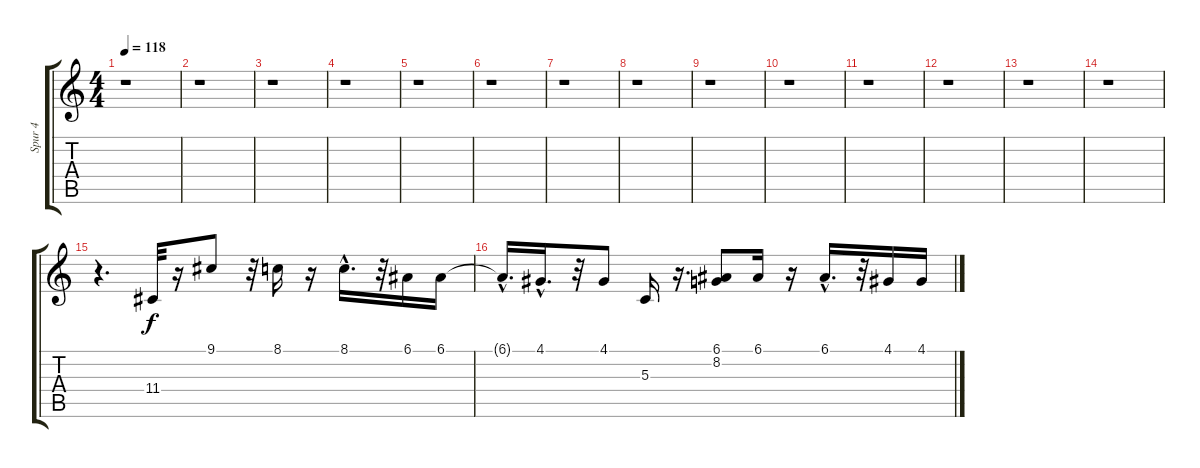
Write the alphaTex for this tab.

\track ("Spur 4" "Spur 4") {instrument clarinet}
\staff {score tabs}
\tuning (E4 B3 G3 D3 A2 E2) {hide}
\ts (4 4)
\tempo 118
\clef g2
\ks c
r.1{dy f instrument clarinet} |
r.1 |
r.1 |
r.1 |
r.1 |
r.1 |
r.1 |
r.1 |
r.1 |
r.1 |
r.1 |
r.1 |
r.1 |
r.1 |
r.4{d} 11.4.32 r.16 9.1.8 r.32 8.1.16 r.16 8.1{hac}.16{d} r.32 6.1.16 6.1.16 |
6.1{hac t}.16{d} 4.1{hac}.16{d} r.32 4.1.8 5.3.16 r.16{d} (6.1 8.2).8 6.1.16 r.16 6.1{hac}.16{d} r.32 4.1.16 4.1.16
